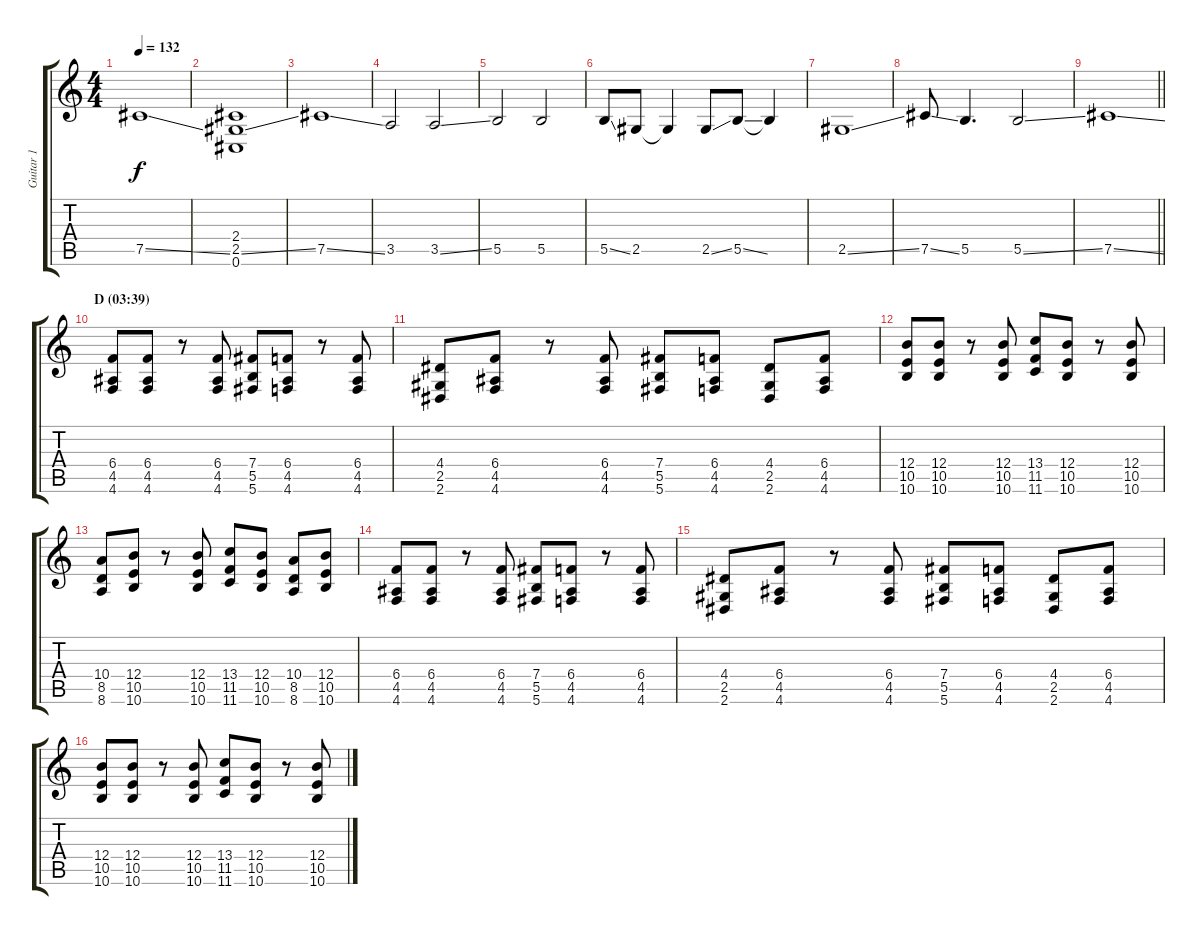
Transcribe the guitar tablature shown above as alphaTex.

\track ("Guitar 1" "Guitar 1") {instrument distortionguitar}
\staff {score tabs}
\tuning (Db4 Ab3 E3 B2 Gb2 Db2) {hide}
\ts (4 4)
\tempo 132
\clef g2
\ks c
7.5{ss}.1{dy f} |
(2.4 2.5{ss} 0.6).1 |
7.5{ss}.1 |
3.5.2 3.5{ss}.2 |
5.5.2 5.5.2 |
5.5{ss}.8 2.5.8 2.5{t}.4 2.5{ss}.8 5.5{ss}.8 5.5{t}.4 |
2.5{ss}.1 |
7.5{ss}.8 5.5.4{d} 5.5{ss}.2 |
\barLineRight lightlight
7.5{ss}.1 |
\section ("" "D (03:39)")
(6.4 4.5 4.6).8 (6.4 4.5 4.6).8 r.8 (6.4 4.5 4.6).8 (7.4 5.5 5.6).8 (6.4 4.5 4.6).8 r.8 (6.4 4.5 4.6).8 |
(4.4 2.5 2.6).8 (6.4 4.5 4.6).8 r.8 (6.4 4.5 4.6).8 (7.4 5.5 5.6).8 (6.4 4.5 4.6).8 (4.4 2.5 2.6).8 (6.4 4.5 4.6).8 |
(12.4 10.5 10.6).8 (12.4 10.5 10.6).8 r.8 (12.4 10.5 10.6).8 (13.4 11.5 11.6).8 (12.4 10.5 10.6).8 r.8 (12.4 10.5 10.6).8 |
(10.4 8.5 8.6).8 (12.4 10.5 10.6).8 r.8 (12.4 10.5 10.6).8 (13.4 11.5 11.6).8 (12.4 10.5 10.6).8 (10.4 8.5 8.6).8 (12.4 10.5 10.6).8 |
(6.4 4.5 4.6).8 (6.4 4.5 4.6).8 r.8 (6.4 4.5 4.6).8 (7.4 5.5 5.6).8 (6.4 4.5 4.6).8 r.8 (6.4 4.5 4.6).8 |
(4.4 2.5 2.6).8 (6.4 4.5 4.6).8 r.8 (6.4 4.5 4.6).8 (7.4 5.5 5.6).8 (6.4 4.5 4.6).8 (4.4 2.5 2.6).8 (6.4 4.5 4.6).8 |
(12.4 10.5 10.6).8 (12.4 10.5 10.6).8 r.8 (12.4 10.5 10.6).8 (13.4 11.5 11.6).8 (12.4 10.5 10.6).8 r.8 (12.4 10.5 10.6).8
